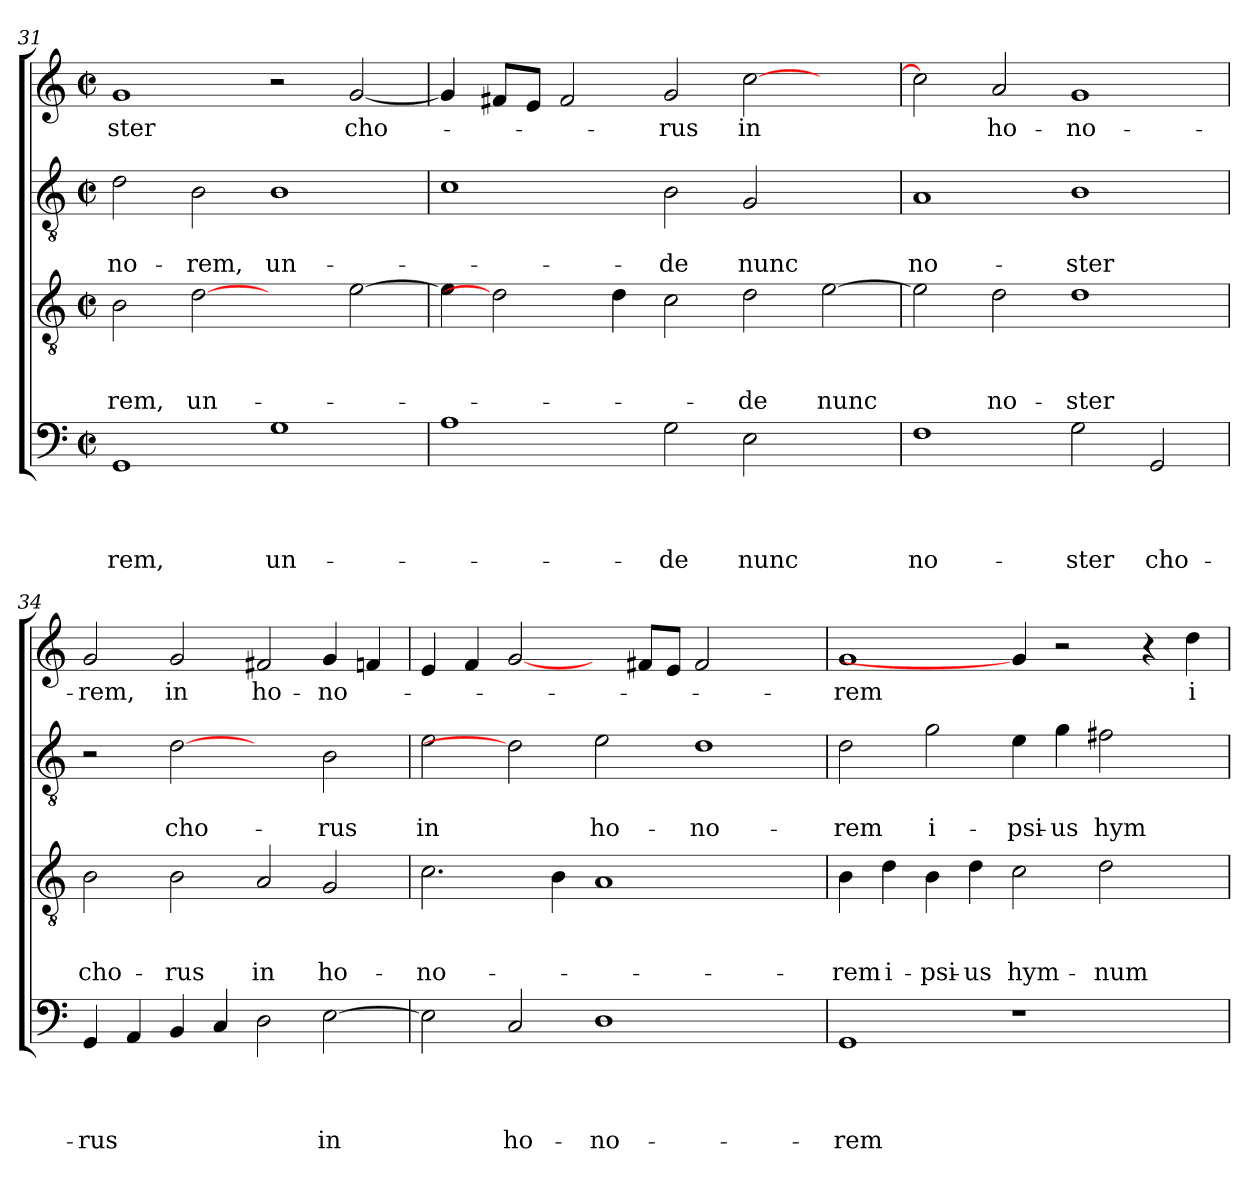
**kern	**text	**text	**text	**text	**kern	**text	**text	**text	**kern	**text	**text	**kern	**text
*part4	*part4	*part4	*part4	*part4	*part3	*part3	*part3	*part3	*part2	*part2	*part2	*part1	*part1
*staff4	*staff4	*staff4	*staff4	*staff4	*staff3	*staff3	*staff3	*staff3	*staff2	*staff2	*staff2	*staff1	*staff1
!!LO:LB:g=z
*clefF4	*	*	*	*	*clefGv2	*	*	*	*clefGv2	*	*	*clefG2	*
*k[]	*	*	*	*	*k[]	*	*	*	*k[]	*	*	*k[]	*
*C:	*	*	*	*	*C:	*	*	*	*C:	*	*	*C:	*
*M2/2	*	*	*	*	*M2/2	*	*	*	*M2/2	*	*	*M2/2	*
*met(c|)	*	*	*	*	*met(c|)	*	*	*	*met(c|)	*	*	*met(c|)	*
=31	=31	=31	=31	=31	=31	=31	=31	=31	=31	=31	=31	=31	=31
!	!	!	!	!LO:LY:b	!	!	!	!LO:LY:b	!	!	!LO:LY:b	!	!LO:LY:b
1GG	.	.	.	-rem,	2B\	.	.	-rem,	2d\	.	-no-	1g	-ster
!	!	!	!	!	!	!	!	!LO:LY:b	!	!	!LO:LY:b	!	!
.	.	.	.	.	[2d	.	.	un-	2B\	.	-rem,	.	.
!	!	!	!	!LO:LY:b	!	!	!	!	!	!	!LO:LY:b	!	!
1G	.	.	.	un-	2ryy	.	.	.	1B	.	un-	2r	.
!	!	!	!	!	!	!	!	!	!	!	!	!	!LO:LY:b
.	.	.	.	.	[2e\	.	.	.	.	.	.	[2g/	cho-
=32	=32	=32	=32	=32	=32	=32	=32	=32	=32	=32	=32	=32	=32
1A	.	.	.	.	4e\]	.	.	.	1c	.	.	4g/]	.
.	.	.	.	.	2d]	.	.	.	.	.	.	8f#X/L	.
.	.	.	.	.	.	.	.	.	.	.	.	8e/J	.
.	.	.	.	.	.	.	.	.	.	.	.	2f#/	.
.	.	.	.	.	4d\	.	.	.	.	.	.	.	.
!	!	!	!	!LO:LY:b	!	!	!	!	!	!	!LO:LY:b	!	!LO:LY:b
2G\	.	.	.	-de	2c\	.	.	.	2B\	.	-de	2g/	-rus
!	!	!	!	!LO:LY:b	!	!	!	!LO:LY:b	!	!	!LO:LY:b	!	!LO:LY:b
2E\	.	.	.	nunc	2d\	.	.	-de	2G/	.	nunc	[2cc\	in
!	!	!	!	!	!	!	!	!LO:LY:b	!	!	!	!	!
2ryy	.	.	.	.	[2e\	.	.	nunc	2ryy	.	.	2ryy	.
=33	=33	=33	=33	=33	=33	=33	=33	=33	=33	=33	=33	=33	=33
!	!	!	!	!LO:LY:b	!	!	!	!	!	!	!LO:LY:b	!	!
1F	.	.	.	no-	2e\]	.	.	.	1A	.	no-	2cc\]	.
!	!	!	!	!	!	!	!	!LO:LY:b	!	!	!	!	!LO:LY:b
.	.	.	.	.	2d\	.	.	no-	.	.	.	2a/	ho-
!	!	!	!	!LO:LY:b	!	!	!	!LO:LY:b	!	!	!LO:LY:b	!	!LO:LY:b
2G\	.	.	.	-ster	1d	.	.	-ster	1B	.	-ster	1g	-no-
!	!	!	!	!LO:LY:b	!	!	!	!	!	!	!	!	!
2GG/	.	.	.	cho-	.	.	.	.	.	.	.	.	.
=34	=34	=34	=34	=34	=34	=34	=34	=34	=34	=34	=34	=34	=34
!	!	!	!	!LO:LY:b	!	!	!	!LO:LY:b	!	!	!	!	!LO:LY:b
4GG/	.	.	.	-rus	2B\	.	.	cho-	2r	.	.	2g/	-rem,
4AA/	.	.	.	.	.	.	.	.	.	.	.	.	.
!	!	!	!	!	!	!	!	!LO:LY:b	!	!	!LO:LY:b	!	!LO:LY:b
4BB/	.	.	.	.	2B\	.	.	-rus	[2d	.	cho-	2g/	in
4C/	.	.	.	.	.	.	.	.	.	.	.	.	.
!	!	!	!	!	!	!	!	!LO:LY:b	!	!	!	!	!LO:LY:b
2D\	.	.	.	.	2A/	.	.	in	2ryy	.	.	2f#X/	ho-
!	!	!	!	!LO:LY:b	!	!	!	!LO:LY:b	!	!	!LO:LY:b	!	!LO:LY:b
[2E\	.	.	.	in	2G/	.	.	ho-	2B\	.	-rus	4g/	-no-
.	.	.	.	.	.	.	.	.	.	.	.	4fn/	.
=35	=35	=35	=35	=35	=35	=35	=35	=35	=35	=35	=35	=35	=35
!	!	!	!	!	!	!	!	!LO:LY:b	!	!	!LO:LY:b	!	!
2E\]	.	.	.	.	2.c\	.	.	-no-	2e\	.	in	4e/	.
.	.	.	.	.	.	.	.	.	.	.	.	4f/	.
!	!	!	!	!LO:LY:b	!	!	!	!	!	!	!	!	!
2C/	.	.	.	ho-	.	.	.	.	2d]	.	.	[2g/	.
.	.	.	.	.	4B\	.	.	.	.	.	.	.	.
!	!	!	!	!LO:LY:b	!	!	!	!	!	!	!LO:LY:b	!	!
1D	.	.	.	-no-	1A	.	.	.	2e\	.	ho-	4ryy	.
.	.	.	.	.	.	.	.	.	.	.	.	8f#X/L	.
.	.	.	.	.	.	.	.	.	.	.	.	8e/J	.
!	!	!	!	!	!	!	!	!	!	!	!LO:LY:b	!	!
.	.	.	.	.	.	.	.	.	1d	.	-no-	2f#/	.
2ryy	.	.	.	.	2ryy	.	.	.	.	.	.	2ryy	.
!!LO:LB:g=z
=36	=36	=36	=36	=36	=36	=36	=36	=36	=36	=36	=36	=36	=36
!	!	!	!	!LO:LY:b	!	!	!	!LO:LY:b	!	!	!LO:LY:b	!	!LO:LY:b
1GG	.	.	.	-rem	4B\	.	.	-rem	2d\	.	-rem	1g	-rem
!	!	!	!	!	!	!	!	!LO:LY:b	!	!	!	!	!
.	.	.	.	.	4d\	.	.	i-	.	.	.	.	.
!	!	!	!	!	!	!	!	!LO:LY:b	!	!	!LO:LY:b	!	!
.	.	.	.	.	4B\	.	.	-psi-	2g\	.	i-	.	.
!	!	!	!	!	!	!	!	!LO:LY:b	!	!	!	!	!
.	.	.	.	.	4d\	.	.	-us	.	.	.	.	.
!	!	!	!	!	!	!	!	!LO:LY:b	!	!	!LO:LY:b	!	!
1r	.	.	.	.	2c\	.	.	hym-	4e\	.	-psi-	4g/]	.
!	!	!	!	!	!	!	!	!	!	!	!LO:LY:b	!	!
.	.	.	.	.	.	.	.	.	4g\	.	-us	2r	.
!	!	!	!	!	!	!	!	!LO:LY:b	!	!	!LO:LY:b	!	!
.	.	.	.	.	2d\	.	.	-num	2f#X\	.	hym-	.	.
.	.	.	.	.	.	.	.	.	.	.	.	4r	.
!	!	!	!	!	!	!	!	!	!	!	!	!	!LO:LY:b
4ryy	.	.	.	.	4ryy	.	.	.	4ryy	.	.	4dd\	i-
=	=	=	=	=	=	=	=	=	=	=	=	=	=
*-	*-	*-	*-	*-	*-	*-	*-	*-	*-	*-	*-	*-	*-
